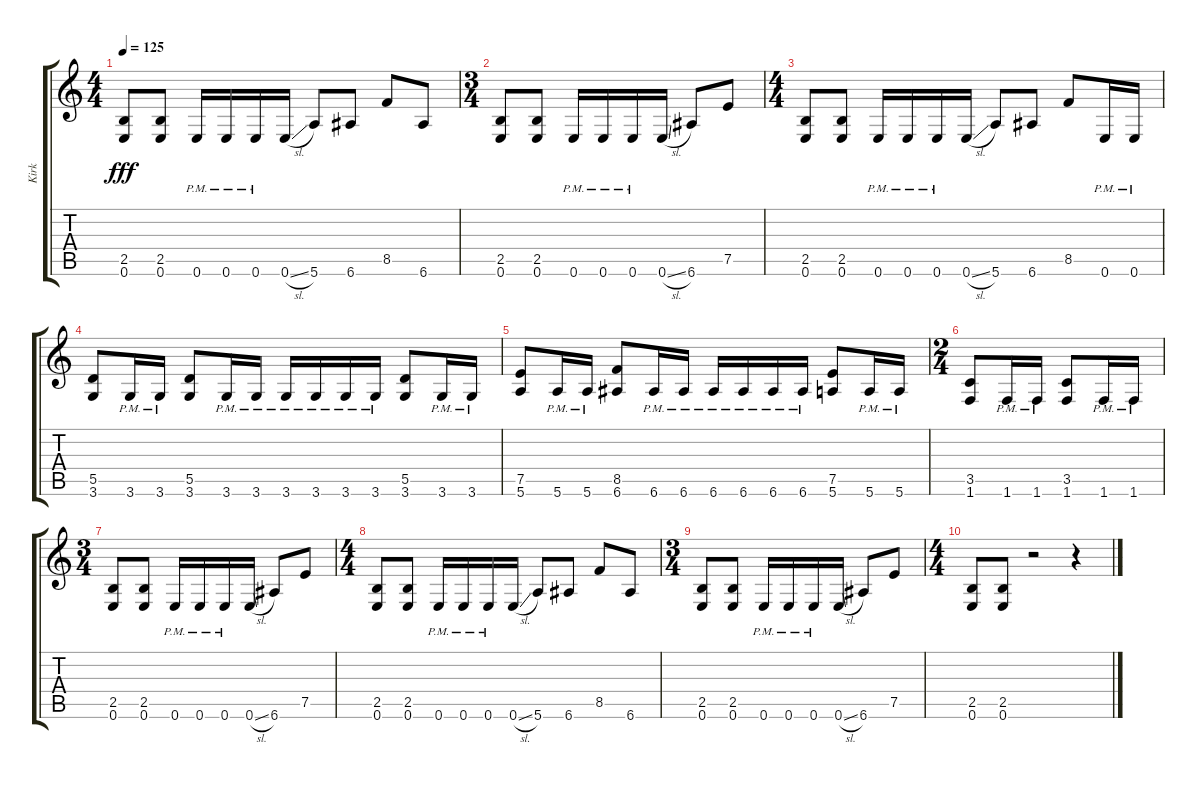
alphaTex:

\track ("Kirk" "Kirk") {instrument distortionguitar}
\staff {score tabs}
\tuning (E4 B3 G3 D3 A2 E2) {hide}
\ts (4 4)
\tempo 125
\clef g2
\ks c
(2.5 0.6).8{dy fff} (2.5 0.6).8 0.6{pm}.16 0.6{pm}.16 0.6{pm}.16 0.6{sl}.16 5.6.8 6.6.8 8.5.8 6.6.8 |
\ts (3 4)
(2.5 0.6).8 (2.5 0.6).8 0.6{pm}.16 0.6{pm}.16 0.6{pm}.16 0.6{sl}.16 6.6.8 7.5.8 |
\ts (4 4)
(2.5 0.6).8 (2.5 0.6).8 0.6{pm}.16 0.6{pm}.16 0.6{pm}.16 0.6{sl}.16 5.6.8 6.6.8 8.5.8 0.6{pm}.16 0.6{pm}.16 |
(5.5 3.6).8 3.6{pm}.16 3.6{pm}.16 (5.5 3.6).8 3.6{pm}.16 3.6{pm}.16 3.6{pm}.16 3.6{pm}.16 3.6{pm}.16 3.6{pm}.16 (5.5 3.6).8 3.6{pm}.16 3.6{pm}.16 |
(7.5 5.6).8 5.6{pm}.16 5.6{pm}.16 (8.5 6.6).8 6.6{pm}.16 6.6{pm}.16 6.6{pm}.16 6.6{pm}.16 6.6{pm}.16 6.6{pm}.16 (7.5 5.6).8 5.6{pm}.16 5.6{pm}.16 |
\ts (2 4)
(3.5 1.6).8 1.6{pm}.16 1.6{pm}.16 (3.5 1.6).8 1.6{pm}.16 1.6{pm}.16 |
\ts (3 4)
(2.5 0.6).8 (2.5 0.6).8 0.6{pm}.16 0.6{pm}.16 0.6{pm}.16 0.6{sl}.16 6.6.8 7.5.8 |
\ts (4 4)
(2.5 0.6).8 (2.5 0.6).8 0.6{pm}.16 0.6{pm}.16 0.6{pm}.16 0.6{sl}.16 5.6.8 6.6.8 8.5.8 6.6.8 |
\ts (3 4)
(2.5 0.6).8 (2.5 0.6).8 0.6{pm}.16 0.6{pm}.16 0.6{pm}.16 0.6{sl}.16 6.6.8 7.5.8 |
\ts (4 4)
(2.5 0.6).8 (2.5 0.6).8 r.2 r.4
